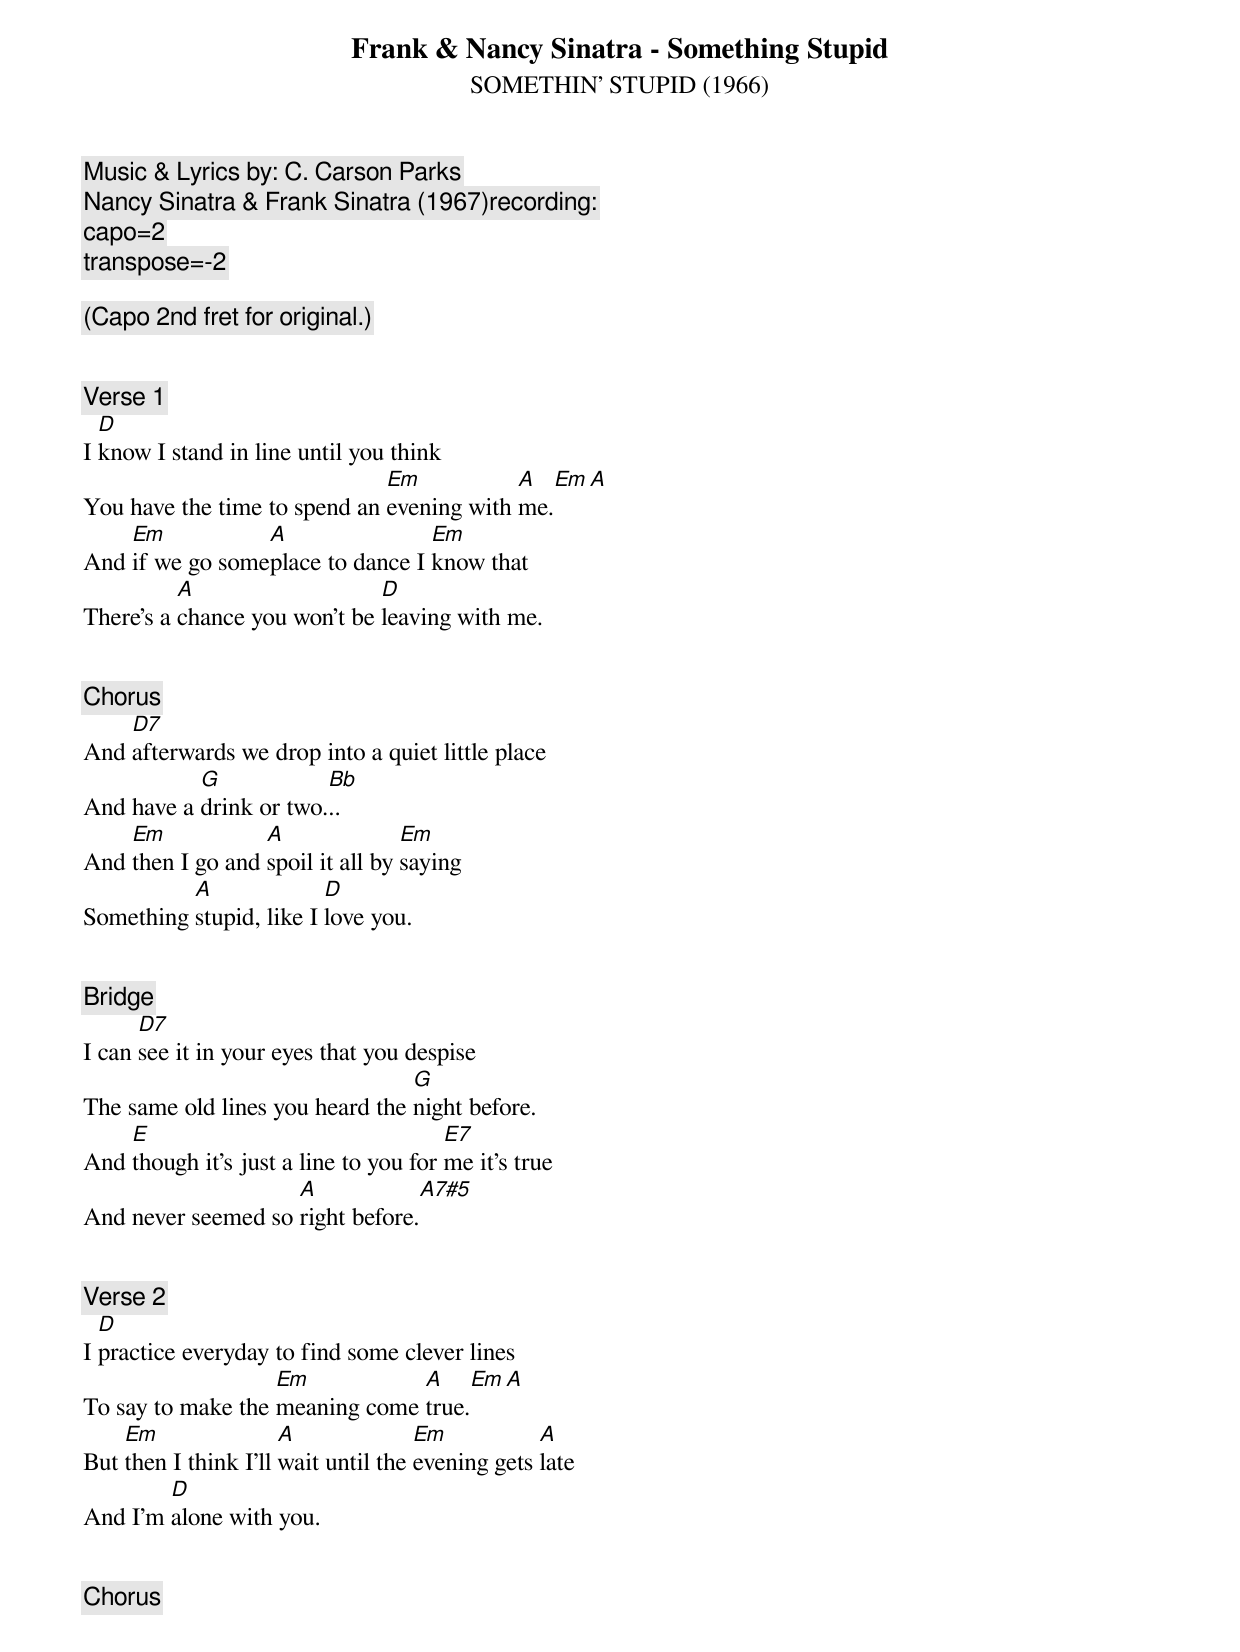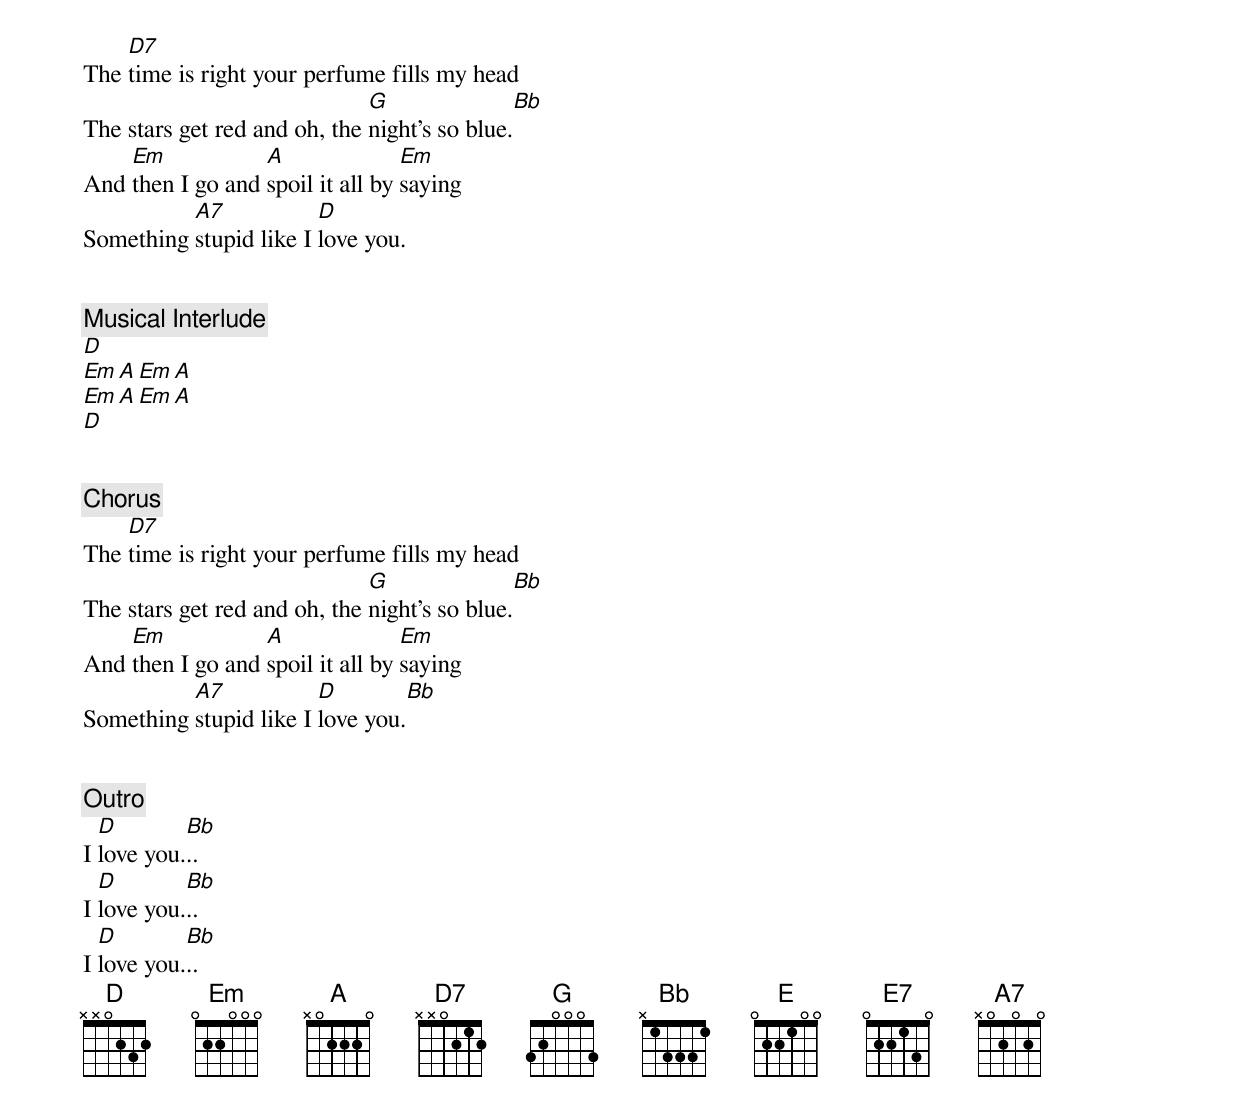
Frank & Nancy Sinatra - Something Stupid
SOMETHIN' STUPID (1966)
Music & Lyrics by: C. Carson Parks
Nancy Sinatra & Frank Sinatra (1967)recording:
capo=2
transpose=-2

(Capo 2nd fret for original.)


[Verse 1]
  D
I know I stand in line until you think
                              Em           A  Em A
You have the time to spend an evening with me.
    Em           A                Em
And if we go someplace to dance I know that
          A                   D
There's a chance you won't be leaving with me.


[Chorus]
    D7
And afterwards we drop into a quiet little place
           G            Bb
And have a drink or two...
    Em            A               Em
And then I go and spoil it all by saying
          A              D
Something stupid, like I love you.


[Bridge]
      D7
I can see it in your eyes that you despise
                                 G
The same old lines you heard the night before.
    E                                  E7
And though it's just a line to you for me it's true
                    A            A7#5
And never seemed so right before.


[Verse 2]
  D
I practice everyday to find some clever lines
                   Em           A    Em A
To say to make the meaning come true.
    Em                A              Em           A
But then I think I'll wait until the evening gets late
        D
And I'm alone with you.


[Chorus]
    D7
The time is right your perfume fills my head
                              G               Bb
The stars get red and oh, the night's so blue.
    Em            A               Em
And then I go and spoil it all by saying
          A7            D
Something stupid like I love you.


[Musical Interlude]
D
Em A Em A
Em A Em A
D


[Chorus]
    D7
The time is right your perfume fills my head
                              G               Bb
The stars get red and oh, the night's so blue.
    Em            A               Em
And then I go and spoil it all by saying
          A7            D          Bb
Something stupid like I love you.


[Outro]
  D        Bb
I love you...
  D        Bb
I love you...
  D        Bb
I love you...
